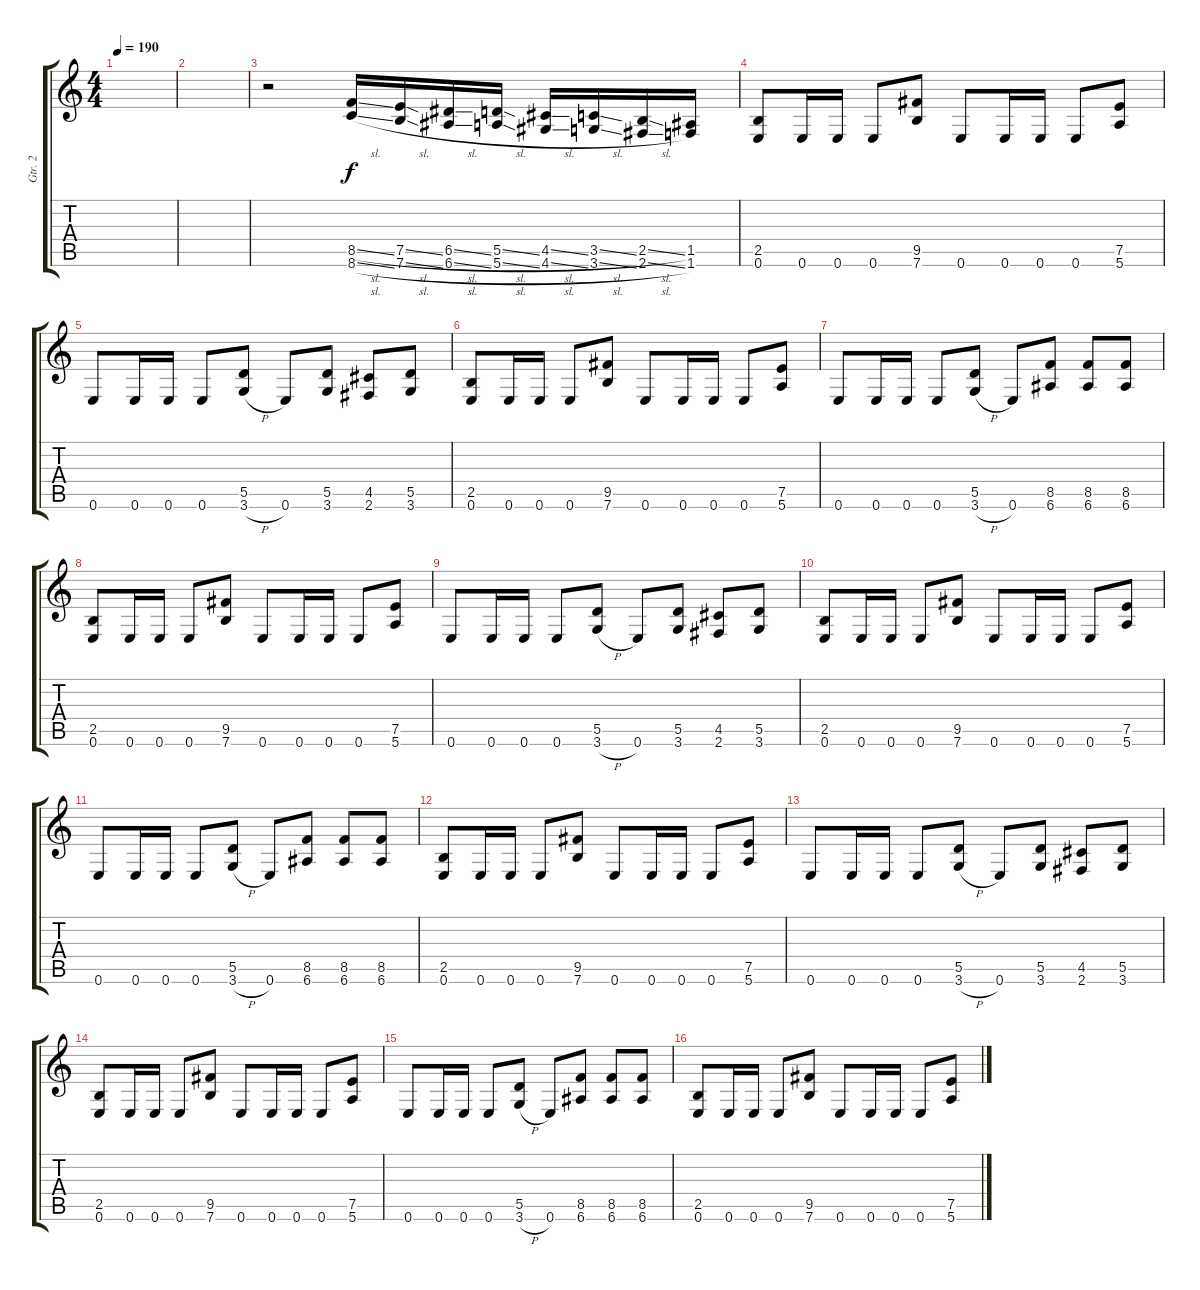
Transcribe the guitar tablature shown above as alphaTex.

\track ("Gtr. 2" "Gtr. 2") {instrument distortionguitar}
\staff {score tabs}
\tuning (E4 B3 G3 D3 A2 E2) {hide}
\ts (4 4)
\tempo 190
\clef g2
\ks c
|
|
r.2 (8.5{sl} 8.6{sl}).16{instrument guitarharmonics} (7.5{sl} 7.6{sl}).16 (6.5{sl} 6.6{sl}).16 (5.5{sl} 5.6{sl}).16 (4.5{sl} 4.6{sl}).16 (3.5{sl} 3.6{sl}).16 (2.5{sl} 2.6{sl}).16 (1.5 1.6).16 |
(2.5 0.6).8{instrument distortionguitar} 0.6.16 0.6.16 0.6.8 (9.5 7.6).8 0.6.8 0.6.16 0.6.16 0.6.8 (7.5 5.6).8 |
0.6.8 0.6.16 0.6.16 0.6.8 (5.5 3.6{h}).8 0.6.8 (5.5 3.6).8 (4.5 2.6).8 (5.5 3.6).8 |
(2.5 0.6).8 0.6.16 0.6.16 0.6.8 (9.5 7.6).8 0.6.8 0.6.16 0.6.16 0.6.8 (7.5 5.6).8 |
0.6.8 0.6.16 0.6.16 0.6.8 (5.5 3.6{h}).8 0.6.8 (8.5 6.6).8 (8.5 6.6).8 (8.5 6.6).8 |
(2.5 0.6).8 0.6.16 0.6.16 0.6.8 (9.5 7.6).8 0.6.8 0.6.16 0.6.16 0.6.8 (7.5 5.6).8 |
0.6.8 0.6.16 0.6.16 0.6.8 (5.5 3.6{h}).8 0.6.8 (5.5 3.6).8 (4.5 2.6).8 (5.5 3.6).8 |
(2.5 0.6).8 0.6.16 0.6.16 0.6.8 (9.5 7.6).8 0.6.8 0.6.16 0.6.16 0.6.8 (7.5 5.6).8 |
0.6.8 0.6.16 0.6.16 0.6.8 (5.5 3.6{h}).8 0.6.8 (8.5 6.6).8 (8.5 6.6).8 (8.5 6.6).8 |
(2.5 0.6).8 0.6.16 0.6.16 0.6.8 (9.5 7.6).8 0.6.8 0.6.16 0.6.16 0.6.8 (7.5 5.6).8 |
0.6.8 0.6.16 0.6.16 0.6.8 (5.5 3.6{h}).8 0.6.8 (5.5 3.6).8 (4.5 2.6).8 (5.5 3.6).8 |
(2.5 0.6).8 0.6.16 0.6.16 0.6.8 (9.5 7.6).8 0.6.8 0.6.16 0.6.16 0.6.8 (7.5 5.6).8 |
0.6.8 0.6.16 0.6.16 0.6.8 (5.5 3.6{h}).8 0.6.8 (8.5 6.6).8 (8.5 6.6).8 (8.5 6.6).8 |
(2.5 0.6).8 0.6.16 0.6.16 0.6.8 (9.5 7.6).8 0.6.8 0.6.16 0.6.16 0.6.8 (7.5 5.6).8
